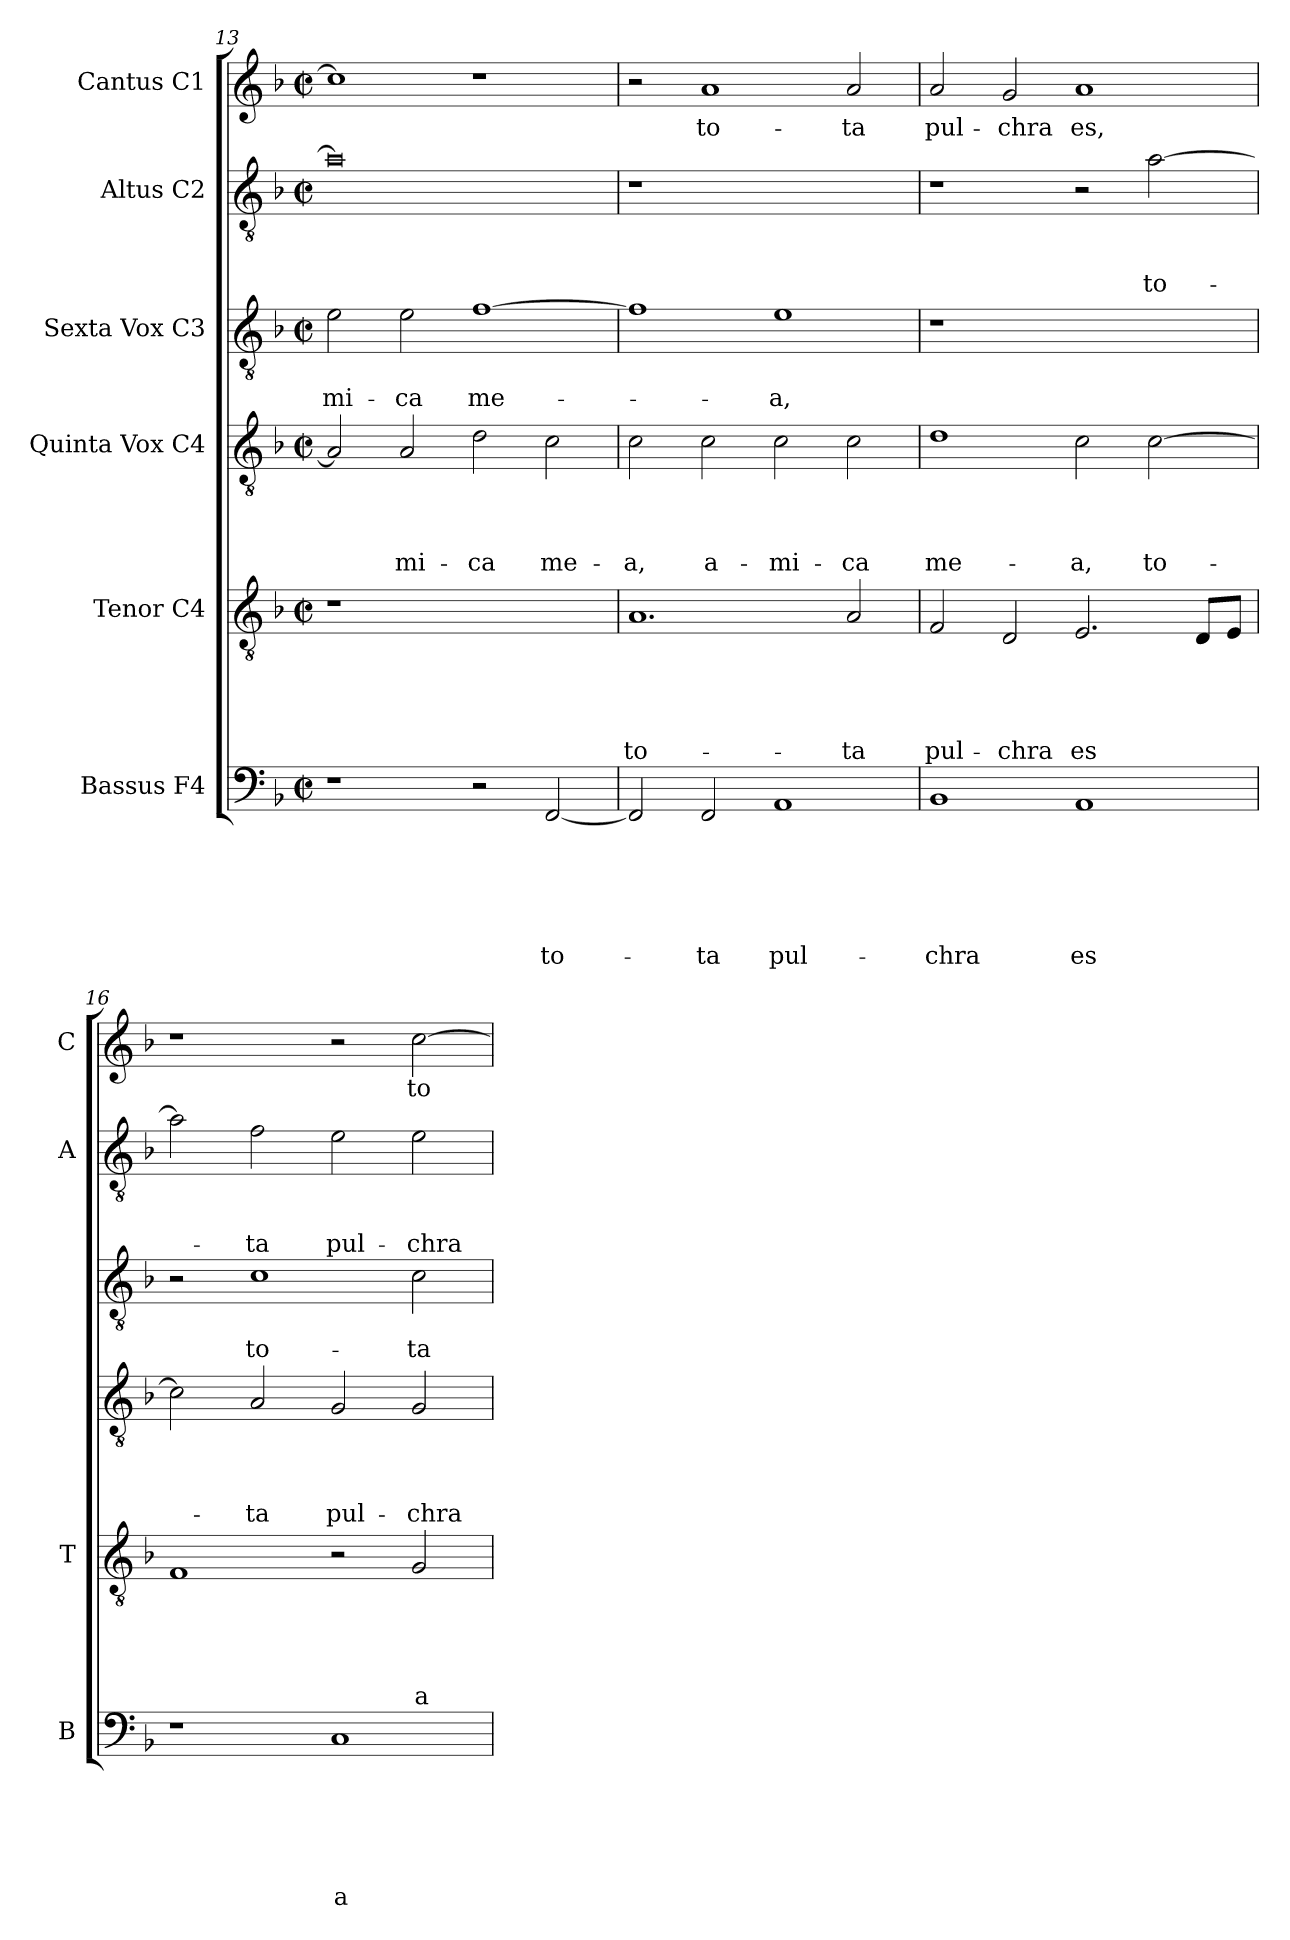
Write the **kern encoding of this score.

**kern	**text	**text	**text	**text	**text	**text	**kern	**text	**text	**text	**text	**text	**kern	**text	**text	**text	**text	**kern	**text	**text	**kern	**text	**text	**text	**kern	**text
*part6	*part6	*part6	*part6	*part6	*part6	*part6	*part5	*part5	*part5	*part5	*part5	*part5	*part4	*part4	*part4	*part4	*part4	*part3	*part3	*part3	*part2	*part2	*part2	*part2	*part1	*part1
*staff6	*staff6	*staff6	*staff6	*staff6	*staff6	*staff6	*staff5	*staff5	*staff5	*staff5	*staff5	*staff5	*staff4	*staff4	*staff4	*staff4	*staff4	*staff3	*staff3	*staff3	*staff2	*staff2	*staff2	*staff2	*staff1	*staff1
*I"Bassus F4	*	*	*	*	*	*	*I"Tenor C4	*	*	*	*	*	*I"Quinta Vox C4	*	*	*	*	*I"Sexta Vox C3	*	*	*I"Altus C2	*	*	*	*I"Cantus C1	*
*I'B	*	*	*	*	*	*	*I'T	*	*	*	*	*	*	*	*	*	*	*	*	*	*I'A	*	*	*	*I'C	*
!!LO:LB:g=z
*clefF4	*	*	*	*	*	*	*clefGv2	*	*	*	*	*	*clefGv2	*	*	*	*	*clefGv2	*	*	*clefGv2	*	*	*	*clefG2	*
*k[b-]	*	*	*	*	*	*	*k[b-]	*	*	*	*	*	*k[b-]	*	*	*	*	*k[b-]	*	*	*k[b-]	*	*	*	*k[b-]	*
*F:	*	*	*	*	*	*	*F:	*	*	*	*	*	*F:	*	*	*	*	*F:	*	*	*F:	*	*	*	*F:	*
*M2/2	*	*	*	*	*	*	*M2/2	*	*	*	*	*	*M2/2	*	*	*	*	*M2/2	*	*	*M2/2	*	*	*	*M2/2	*
*met(c|)	*	*	*	*	*	*	*met(c|)	*	*	*	*	*	*met(c|)	*	*	*	*	*met(c|)	*	*	*met(c|)	*	*	*	*met(c|)	*
=13	=13	=13	=13	=13	=13	=13	=13	=13	=13	=13	=13	=13	=13	=13	=13	=13	=13	=13	=13	=13	=13	=13	=13	=13	=13	=13
!	!	!	!	!	!	!	!	!	!	!	!	!	!	!	!	!	!	!	!	!LO:LY:b	!	!	!	!	!	!
1r	.	.	.	.	.	.	1r	.	.	.	.	.	2A/]	.	.	.	.	2e\	.	-mi-	0a]	.	.	.	1cc#]	.
!	!	!	!	!	!	!	!	!	!	!	!	!	!	!	!	!	!LO:LY:b	!	!	!LO:LY:b	!	!	!	!	!	!
.	.	.	.	.	.	.	.	.	.	.	.	.	2A/	.	.	.	-mi-	2e\	.	-ca	.	.	.	.	.	.
!	!	!	!	!	!	!	!	!	!	!	!	!	!	!	!	!	!LO:LY:b	!	!	!LO:LY:b	!	!	!	!	!	!
2r	.	.	.	.	.	.	1ryy	.	.	.	.	.	2d\	.	.	.	-ca	[1f	.	me-	.	.	.	.	1r	.
!	!	!	!	!	!	!LO:LY:b	!	!	!	!	!	!	!	!	!	!	!LO:LY:b	!	!	!	!	!	!	!	!	!
[2FF/	.	.	.	.	.	to-	.	.	.	.	.	.	2c\	.	.	.	me-	.	.	.	.	.	.	.	.	.
=14	=14	=14	=14	=14	=14	=14	=14	=14	=14	=14	=14	=14	=14	=14	=14	=14	=14	=14	=14	=14	=14	=14	=14	=14	=14	=14
!	!	!	!	!	!	!	!	!	!	!	!	!LO:LY:b	!	!	!	!	!LO:LY:b	!	!	!	!	!	!	!	!	!
2FF/]	.	.	.	.	.	.	1.A	.	.	.	.	to-	2c\	.	.	.	-a,	1f]	.	.	1r	.	.	.	2r	.
!	!	!	!	!	!	!LO:LY:b	!	!	!	!	!	!	!	!	!	!	!LO:LY:b	!	!	!	!	!	!	!	!	!LO:LY:b
2FF/	.	.	.	.	.	-ta	.	.	.	.	.	.	2c\	.	.	.	a-	.	.	.	.	.	.	.	1a	to-
!	!	!	!	!	!	!LO:LY:b	!	!	!	!	!	!	!	!	!	!	!LO:LY:b	!	!	!LO:LY:b	!	!	!	!	!	!
1AA	.	.	.	.	.	pul-	.	.	.	.	.	.	2c\	.	.	.	-mi-	1e	.	-a,	1ryy	.	.	.	.	.
!	!	!	!	!	!	!	!	!	!	!	!	!LO:LY:b	!	!	!	!	!LO:LY:b	!	!	!	!	!	!	!	!	!LO:LY:b
.	.	.	.	.	.	.	2A/	.	.	.	.	-ta	2c\	.	.	.	-ca	.	.	.	.	.	.	.	2a/	-ta
=15	=15	=15	=15	=15	=15	=15	=15	=15	=15	=15	=15	=15	=15	=15	=15	=15	=15	=15	=15	=15	=15	=15	=15	=15	=15	=15
!	!	!	!	!	!	!LO:LY:b	!	!	!	!	!	!LO:LY:b	!	!	!	!	!LO:LY:b	!	!	!	!	!	!	!	!	!LO:LY:b
1BB-	.	.	.	.	.	-chra	2F/	.	.	.	.	pul-	1d	.	.	.	me-	1r	.	.	1r	.	.	.	2a/	pul-
!	!	!	!	!	!	!	!	!	!	!	!	!LO:LY:b	!	!	!	!	!	!	!	!	!	!	!	!	!	!LO:LY:b
.	.	.	.	.	.	.	2D/	.	.	.	.	-chra	.	.	.	.	.	.	.	.	.	.	.	.	2g/	-chra
!	!	!	!	!	!	!LO:LY:b	!	!	!	!	!	!LO:LY:b	!	!	!	!	!LO:LY:b	!	!	!	!	!	!	!	!	!LO:LY:b
1AA	.	.	.	.	.	es	2.E/	.	.	.	.	es	2c\	.	.	.	-a,	1ryy	.	.	2r	.	.	.	1a	es,
!	!	!	!	!	!	!	!	!	!	!	!	!	!	!	!	!	!LO:LY:b	!	!	!	!	!	!	!LO:LY:b	!	!
.	.	.	.	.	.	.	.	.	.	.	.	.	[2c\	.	.	.	to-	.	.	.	[2a\	.	.	to-	.	.
.	.	.	.	.	.	.	8D/L	.	.	.	.	.	.	.	.	.	.	.	.	.	.	.	.	.	.	.
.	.	.	.	.	.	.	8E/J	.	.	.	.	.	.	.	.	.	.	.	.	.	.	.	.	.	.	.
=16	=16	=16	=16	=16	=16	=16	=16	=16	=16	=16	=16	=16	=16	=16	=16	=16	=16	=16	=16	=16	=16	=16	=16	=16	=16	=16
1r	.	.	.	.	.	.	1F	.	.	.	.	.	2c\]	.	.	.	.	2r	.	.	2a\]	.	.	.	1r	.
!	!	!	!	!	!	!	!	!	!	!	!	!	!	!	!	!	!LO:LY:b	!	!	!LO:LY:b	!	!	!	!LO:LY:b	!	!
.	.	.	.	.	.	.	.	.	.	.	.	.	2A/	.	.	.	-ta	1c	.	to-	2f\	.	.	-ta	.	.
!	!	!	!	!	!	!LO:LY:b	!	!	!	!	!	!	!	!	!	!	!LO:LY:b	!	!	!	!	!	!	!LO:LY:b	!	!
1C	.	.	.	.	.	a-	2r	.	.	.	.	.	2G/	.	.	.	pul-	.	.	.	2e\	.	.	pul-	2r	.
!	!	!	!	!	!	!	!	!	!	!	!	!LO:LY:b	!	!	!	!	!LO:LY:b	!	!	!LO:LY:b	!	!	!	!LO:LY:b	!	!LO:LY:b
.	.	.	.	.	.	.	2G/	.	.	.	.	a-	2G/	.	.	.	-chra	2c\	.	-ta	2e\	.	.	-chra	[2cc\	to-
=	=	=	=	=	=	=	=	=	=	=	=	=	=	=	=	=	=	=	=	=	=	=	=	=	=	=
*-	*-	*-	*-	*-	*-	*-	*-	*-	*-	*-	*-	*-	*-	*-	*-	*-	*-	*-	*-	*-	*-	*-	*-	*-	*-	*-
